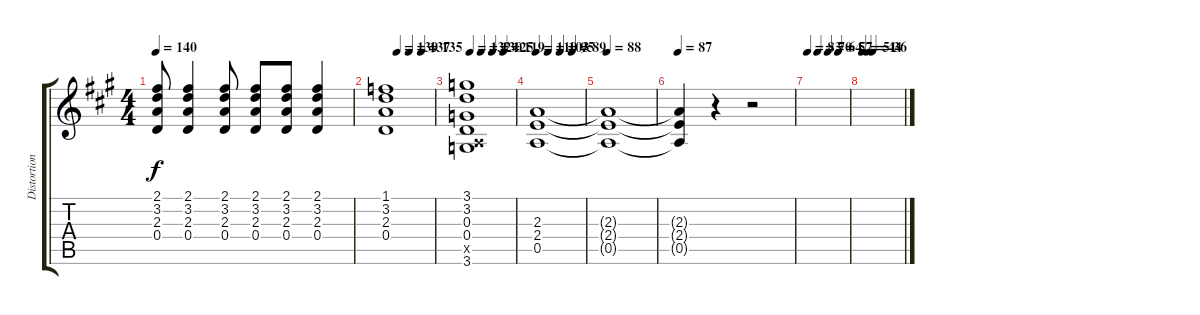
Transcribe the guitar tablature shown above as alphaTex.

\track ("Distortion Guitar 1" "Distortion") {instrument distortionguitar}
\staff {score tabs}
\tuning (E4 B3 G3 D3 A2 E2) {hide}
\ts (4 4)
\tempo 140
\clef g2
\ks a
(2.1{t} 3.2{t} 2.3{t} 0.4{t}).8{dy f} (2.1 3.2 2.3 0.4).4 (2.1 3.2 2.3 0.4).8 (2.1 3.2 2.3 0.4).8 (2.1 3.2 2.3 0.4).8 (2.1 3.2 2.3 0.4).4 |
\tempo (139 0.25)
\tempo (137 0.5)
\tempo (135 0.75)
(1.1 3.2 2.3 0.4).1 |
\tempo 132
\tempo (130 0.25)
\tempo (125 0.5)
\tempo (119 0.75)
(3.1 3.2 0.3 0.4 0.5{x} 3.6).1 |
\tempo 110
\tempo (103 0.25)
\tempo (95 0.5)
\tempo (89 0.75)
(2.3 2.4 0.5).1 |
\tempo 88
(2.3{t} 2.4{t} 0.5{t}).1 |
\tempo 87
(2.3{t} 2.4{t} 0.5{t}).4 r.4 r.2 |
\tempo 83
\tempo (70 0.25)
\tempo (64 0.5)
\tempo (57 0.75)
|
\tempo 51
\tempo (44 0.125)
\tempo (36 0.25)
